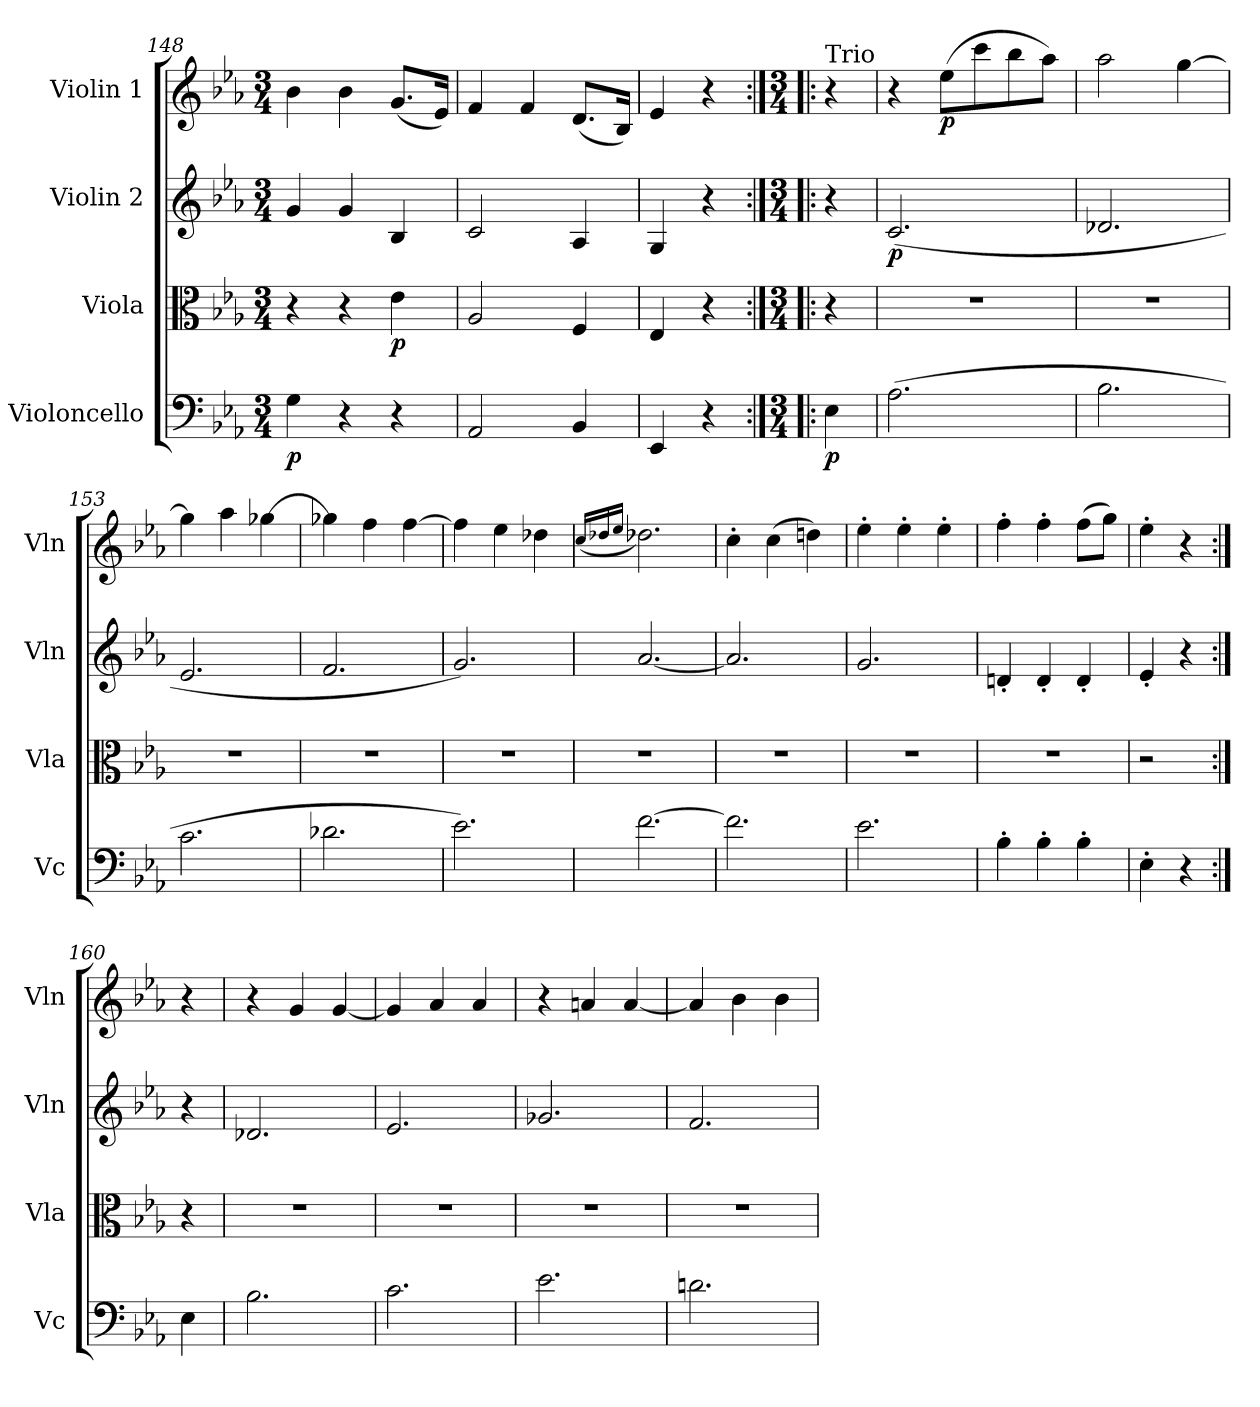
**kern	**dynam	**kern	**dynam	**kern	**dynam	**kern	**dynam
*part4	*part4	*part3	*part3	*part2	*part2	*part1	*part1
*staff4	*staff4	*staff3	*staff3	*staff2	*staff2	*staff1	*staff1
*I"Violoncello	*	*I"Viola	*	*I"Violin 2	*	*I"Violin 1	*
*I'Vc	*	*I'Vla	*	*I'Vln	*	*I'Vln	*
*clefF4	*	*clefC3	*	*clefG2	*	*clefG2	*
*k[b-e-a-]	*	*k[b-e-a-]	*	*k[b-e-a-]	*	*k[b-e-a-]	*
*M3/4	*	*M3/4	*	*M3/4	*	*M3/4	*
=148	=148	=148	=148	=148	=148	=148	=148
!	!LO:DY:b	!	!	!	!	!	!
4G\	p	4r	.	4g/	.	4b-\	.
4r	.	4r	.	4g/	.	4b-\	.
!	!	!	!LO:DY:b	!	!	!	!
4r	.	4e-\	p	4B-/	.	(<8.g/L	.
.	.	.	.	.	.	16e-/Jk)	.
=149	=149	=149	=149	=149	=149	=149	=149
2AA-/	.	2A-/	.	2c/	.	4f/	.
.	.	.	.	.	.	4f/	.
4BB-/	.	4F/	.	4A-/	.	(<8.d/L	.
.	.	.	.	.	.	16B-/Jk)	.
=150	=150	=150	=150	=150	=150	=150	=150
4EE-/	.	4E-/	.	4G/	.	4e-/	.
4r	.	4r	.	4r	.	4r	.
=150X6:|!|:	=150X6:|!|:	=150X6:|!|:	=150X6:|!|:	=150X6:|!|:	=150X6:|!|:	=150X6:|!|:	=150X6:|!|:
*M3/4	*	*M3/4	*	*M3/4	*	*M3/4	*
!	!	!	!	!	!	!LO:TX:a:t=Trio	!
!	!LO:DY:b	!	!	!	!	!	!
4E-\	p	4r	.	4r	.	4r	.
=151	=151	=151	=151	=151	=151	=151	=151
!	!	!	!	!	!LO:DY:b	!	!
(>2.A-\	.	2.r	.	(<2.c/	p	4r	.
!	!	!	!	!	!	!	!LO:DY:b
.	.	.	.	.	.	(>8ee-\L	p
.	.	.	.	.	.	8ccc\	.
.	.	.	.	.	.	8bb-\	.
.	.	.	.	.	.	8aa-\J)	.
=152	=152	=152	=152	=152	=152	=152	=152
2.B-\	.	2.r	.	2.d-X/	.	2aa-\	.
.	.	.	.	.	.	[4gg\	.
=153	=153	=153	=153	=153	=153	=153	=153
2.c\	.	2.r	.	2.e-/	.	4gg\]	.
.	.	.	.	.	.	4aa-\	.
.	.	.	.	.	.	[4gg-X\	.
!!LO:LB:g=z
=154	=154	=154	=154	=154	=154	=154	=154
2.d-X\	.	2.r	.	2.f/	.	4gg-X\]	.
.	.	.	.	.	.	4ff\	.
.	.	.	.	.	.	[4ff\	.
=155	=155	=155	=155	=155	=155	=155	=155
2.e-\)	.	2.r	.	2.g/)	.	4ff\]	.
.	.	.	.	.	.	4ee-\	.
.	.	.	.	.	.	4dd-X\	.
=156	=156	=156	=156	=156	=156	=156	=156
.	.	.	.	.	.	(<16qcc/LL	.
.	.	.	.	.	.	16qdd-X/	.
.	.	.	.	.	.	16qee-/JJ	.
[2.f\	.	2.r	.	[2.a-/	.	2.dd-X\)	.
=157	=157	=157	=157	=157	=157	=157	=157
2.f\]	.	2.r	.	2.a-/]	.	4cc'\	.
.	.	.	.	.	.	(>4cc\	.
.	.	.	.	.	.	4ddn\)	.
=158	=158	=158	=158	=158	=158	=158	=158
2.e-\	.	2.r	.	2.g/	.	4ee-'\	.
.	.	.	.	.	.	4ee-'\	.
.	.	.	.	.	.	4ee-'\	.
=159	=159	=159	=159	=159	=159	=159	=159
4B-'\	.	2.r	.	4dn'/	.	4ff'\	.
4B-'\	.	.	.	4d'/	.	4ff'\	.
4B-'\	.	.	.	4d'/	.	(>8ff\L	.
.	.	.	.	.	.	8gg\J)	.
=160	=160	=160	=160	=160	=160	=160	=160
4E-'\	.	2r	.	4e-'/	.	4ee-'\	.
4r	.	.	.	4r	.	4r	.
=160X7:|!	=160X7:|!	=160X7:|!	=160X7:|!	=160X7:|!	=160X7:|!	=160X7:|!	=160X7:|!
4E-\	.	4r	.	4r	.	4r	.
=161	=161	=161	=161	=161	=161	=161	=161
2.B-\	.	2.r	.	2.d-X/	.	4r	.
.	.	.	.	.	.	4g/	.
.	.	.	.	.	.	[4g/	.
=162	=162	=162	=162	=162	=162	=162	=162
2.c\	.	2.r	.	2.e-/	.	4g/]	.
.	.	.	.	.	.	4a-/	.
.	.	.	.	.	.	4a-/	.
!!LO:LB:g=z
=163	=163	=163	=163	=163	=163	=163	=163
2.e-\	.	2.r	.	2.g-X/	.	4r	.
.	.	.	.	.	.	4an/	.
.	.	.	.	.	.	[4a/	.
=164	=164	=164	=164	=164	=164	=164	=164
2.dn\	.	2.r	.	2.f/	.	4a/]	.
.	.	.	.	.	.	4b-\	.
.	.	.	.	.	.	4b-\	.
=	=	=	=	=	=	=	=
*-	*-	*-	*-	*-	*-	*-	*-
